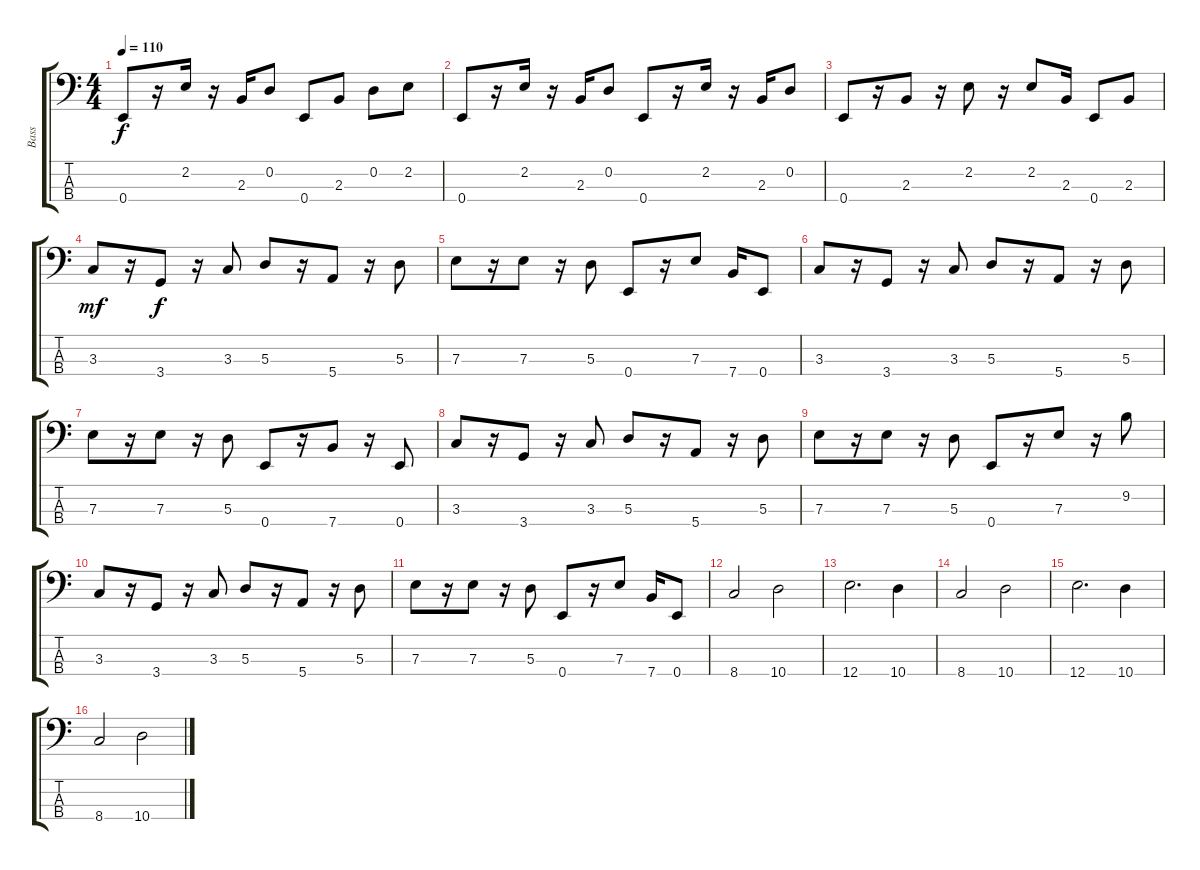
\track ("Bass" "Bass") {instrument fretlessbass}
\staff {score tabs}
\tuning (G2 D2 A1 E1) {hide}
\ts (4 4)
\tempo 110
\clef f4
\ks c
0.4.8{dy f} r.16 2.2.16 r.16 2.3.16 0.2.8 0.4.8 2.3.8 0.2.8 2.2.8 |
0.4.8 r.16 2.2.16 r.16 2.3.16 0.2.8 0.4.8 r.16 2.2.16 r.16 2.3.16 0.2.8 |
0.4.8 r.16 2.3.8 r.16 2.2.8 r.16 2.2.8 2.3.16 0.4.8 2.3.8 |
3.3.8{dy mf} r.16 3.4.8{dy f} r.16 3.3.8 5.3.8 r.16 5.4.8 r.16 5.3.8 |
7.3.8 r.16 7.3.8 r.16 5.3.8 0.4.8 r.16 7.3.8 7.4.16 0.4.8 |
3.3.8 r.16 3.4.8 r.16 3.3.8 5.3.8 r.16 5.4.8 r.16 5.3.8 |
7.3.8 r.16 7.3.8 r.16 5.3.8 0.4.8 r.16 7.4.8 r.16 0.4.8 |
3.3.8 r.16 3.4.8 r.16 3.3.8 5.3.8 r.16 5.4.8 r.16 5.3.8 |
7.3.8 r.16 7.3.8 r.16 5.3.8 0.4.8 r.16 7.3.8 r.16 9.2.8 |
3.3.8 r.16 3.4.8 r.16 3.3.8 5.3.8 r.16 5.4.8 r.16 5.3.8 |
7.3.8 r.16 7.3.8 r.16 5.3.8 0.4.8 r.16 7.3.8 7.4.16 0.4.8 |
8.4.2{instrument fretlessbass} 10.4.2 |
12.4.2{d} 10.4.4 |
8.4.2 10.4.2 |
12.4.2{d} 10.4.4 |
8.4.2 10.4.2
